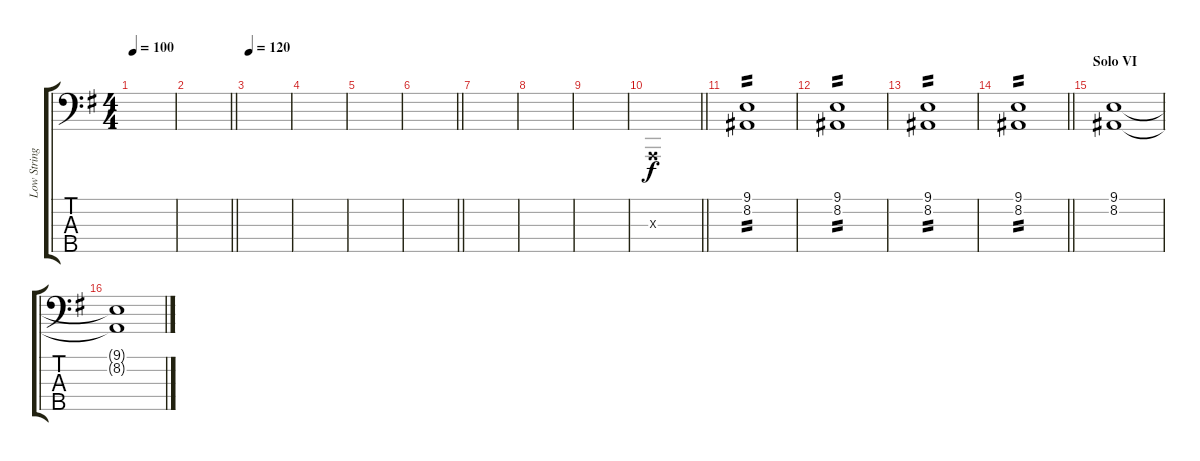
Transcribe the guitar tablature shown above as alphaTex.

\track ("Low Strings Standard" "Low String") {instrument stringensemble1}
\staff {score tabs}
\tuning (G2 D2 A1 E1 B0) {hide}
\ts (4 4)
\tempo 100
\clef f4
\ks eminor
|
\barLineRight lightlight
|
\tempo 120
|
|
|
\barLineRight lightlight
|
\section ("" "")
|
|
|
\barLineRight lightlight
0.3{x}.1{volume 0} |
(9.1 8.2).1{tp 2 volume 16} |
(9.1 8.2).1{tp 2} |
(9.1 8.2).1{tp 2} |
\barLineRight lightlight
(9.1 8.2).1{tp 2} |
\section ("" "Solo VI")
(9.1 8.2).1{volume 15} |
(9.1{t} 8.2{t}).1
